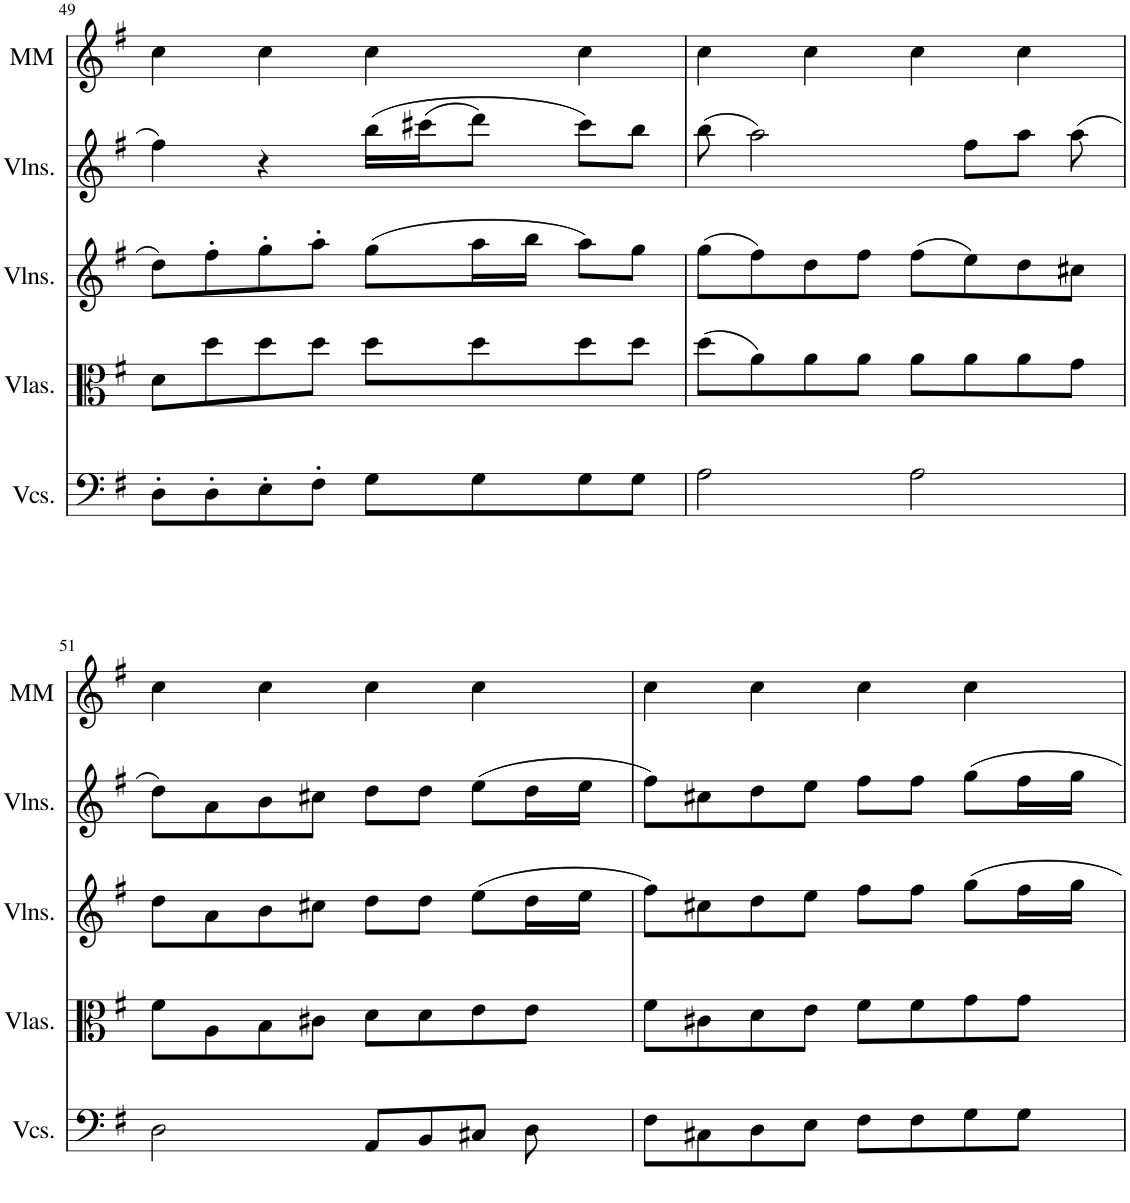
**kern	**kern	**kern	**kern	**kern
*part5	*part4	*part3	*part2	*part1
*staff5	*staff4	*staff3	*staff2	*staff1
*I"Violoncellos	*I"Violas	*I"Violins	*I"Violins	*I"MM
*I'Vcs.	*I'Vlas.	*I'Vlns.	*I'Vlns.	*I'MM
!!LO:PB:g=z
*clefF4	*clefC3	*clefG2	*clefG2	*clefG2
*k[f#]	*k[f#]	*k[f#]	*k[f#]	*k[f#]
*M4/4	*M4/4	*M4/4	*M4/4	*M4/4
*met(c)	*met(c)	*met(c)	*met(c)	*met(c)
=49	=49	=49	=49	=49
8D'\L	8d\L	8dd\L	4ff#\	4cc\
8D'\	8dd\	8ff#'\	.	.
8E'\	8dd\	8gg'\	4r	4cc\
8F#'\J	8dd\J	8aa'\J	.	.
8G\L	8dd\L	(8gg\L	(16bb\LL	4cc\
.	.	.	(16ccc#X\J	.
8G\	8dd\	16aa\L	8ddd\J)	.
.	.	16bb\JJ	.	.
8G\	8dd\	8aa\L)	8ccc#\L)	4cc\
8G\J	8dd\J	8gg\J	8bb\J	.
=50	=50	=50	=50	=50
2A\	(8dd\L	(8gg\L	(8bb\	4cc\
.	8a\)	8ff#\)	2aa\)	.
.	8a\	8dd\	.	4cc\
.	8a\J	8ff#\J	.	.
2A\	8a\L	(8ff#\L	.	4cc\
.	8a\	8ee\)	8ff#\L	.
.	8a\	8dd\	8aa\J	4cc\
.	8g\J	8cc#X\J	(8aa\	.
!!LO:LB:g=z
=51	=51	=51	=51	=51
2D\	8f#\L	8dd\L	8dd\L)	4cc\
.	8A\	8a\	8a\	.
.	8B\	8b\	8b\	4cc\
.	8c#X\J	8cc#X\J	8cc#X\J	.
8AA/L	8d\L	8dd\L	8dd\L	4cc\
8BB/	8d\	8dd\J	8dd\J	.
8C#X/J	8e\	(8ee\L	(8ee\L	4cc\
8D\	8e\J	16dd\L	16dd\L	.
.	.	16ee\JJ	16ee\JJ	.
=52	=52	=52	=52	=52
8F#\L	8f#\L	8ff#\L)	8ff#\L)	4cc\
8C#X\	8c#X\	8cc#X\	8cc#X\	.
8D\	8d\	8dd\	8dd\	4cc\
8E\J	8e\J	8ee\J	8ee\J	.
8F#\L	8f#\L	8ff#\L	8ff#\L	4cc\
8F#\	8f#\	8ff#\J	8ff#\J	.
8G\	8g\	8gg\L	8gg\L	4cc\
8G\J	8g\J	16ff#\L	16ff#\L	.
.	.	16gg\JJ	16gg\JJ	.
=	=	=	=	=
*-	*-	*-	*-	*-
